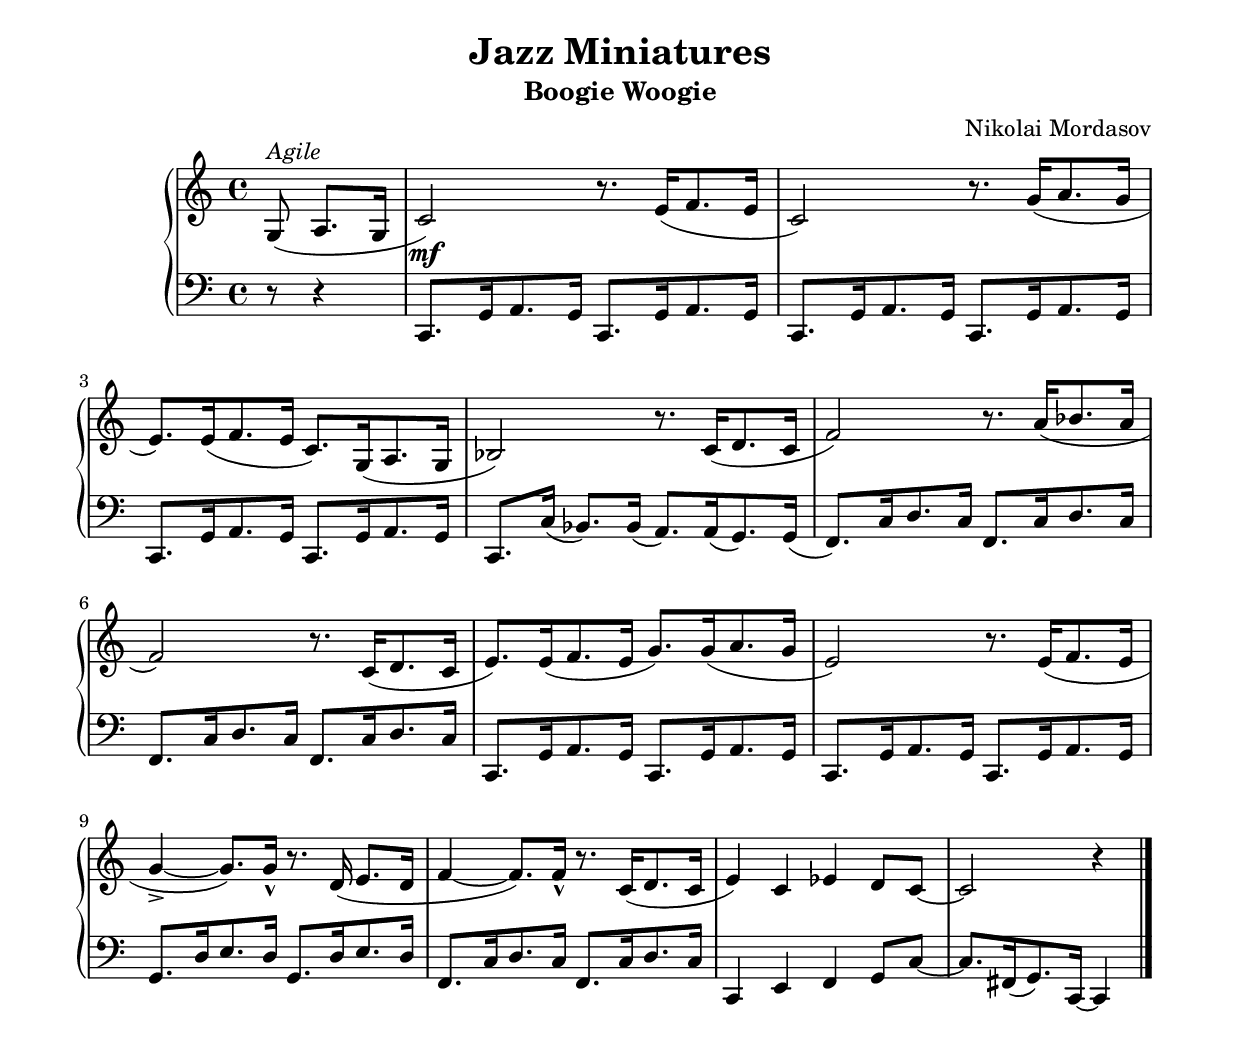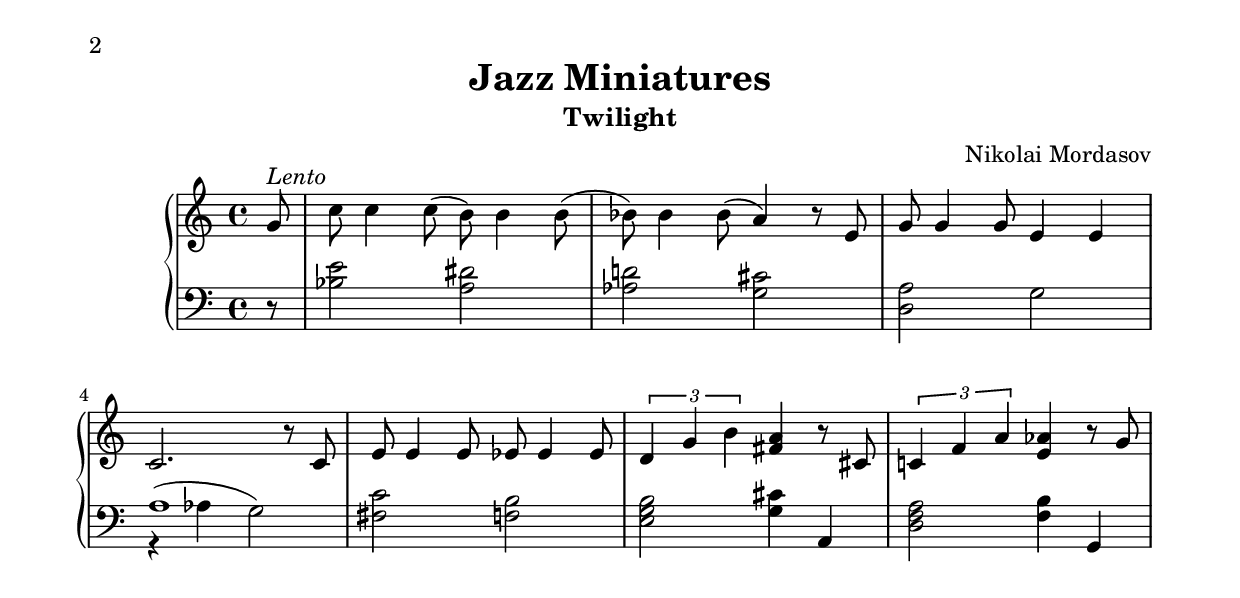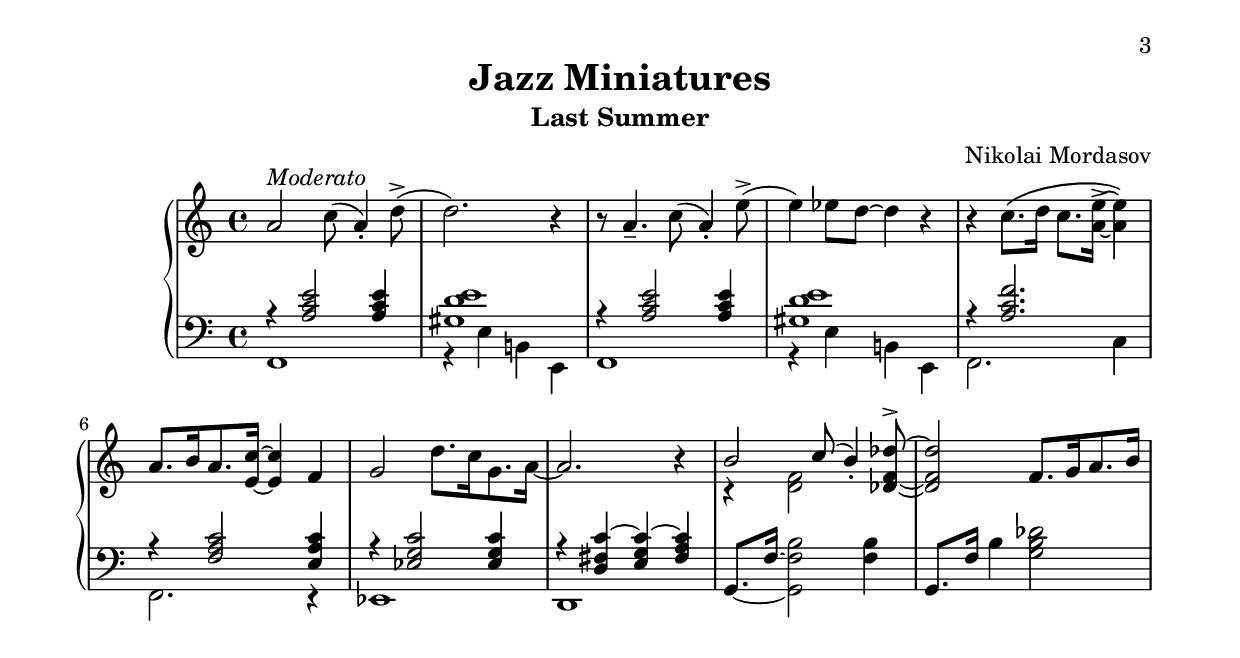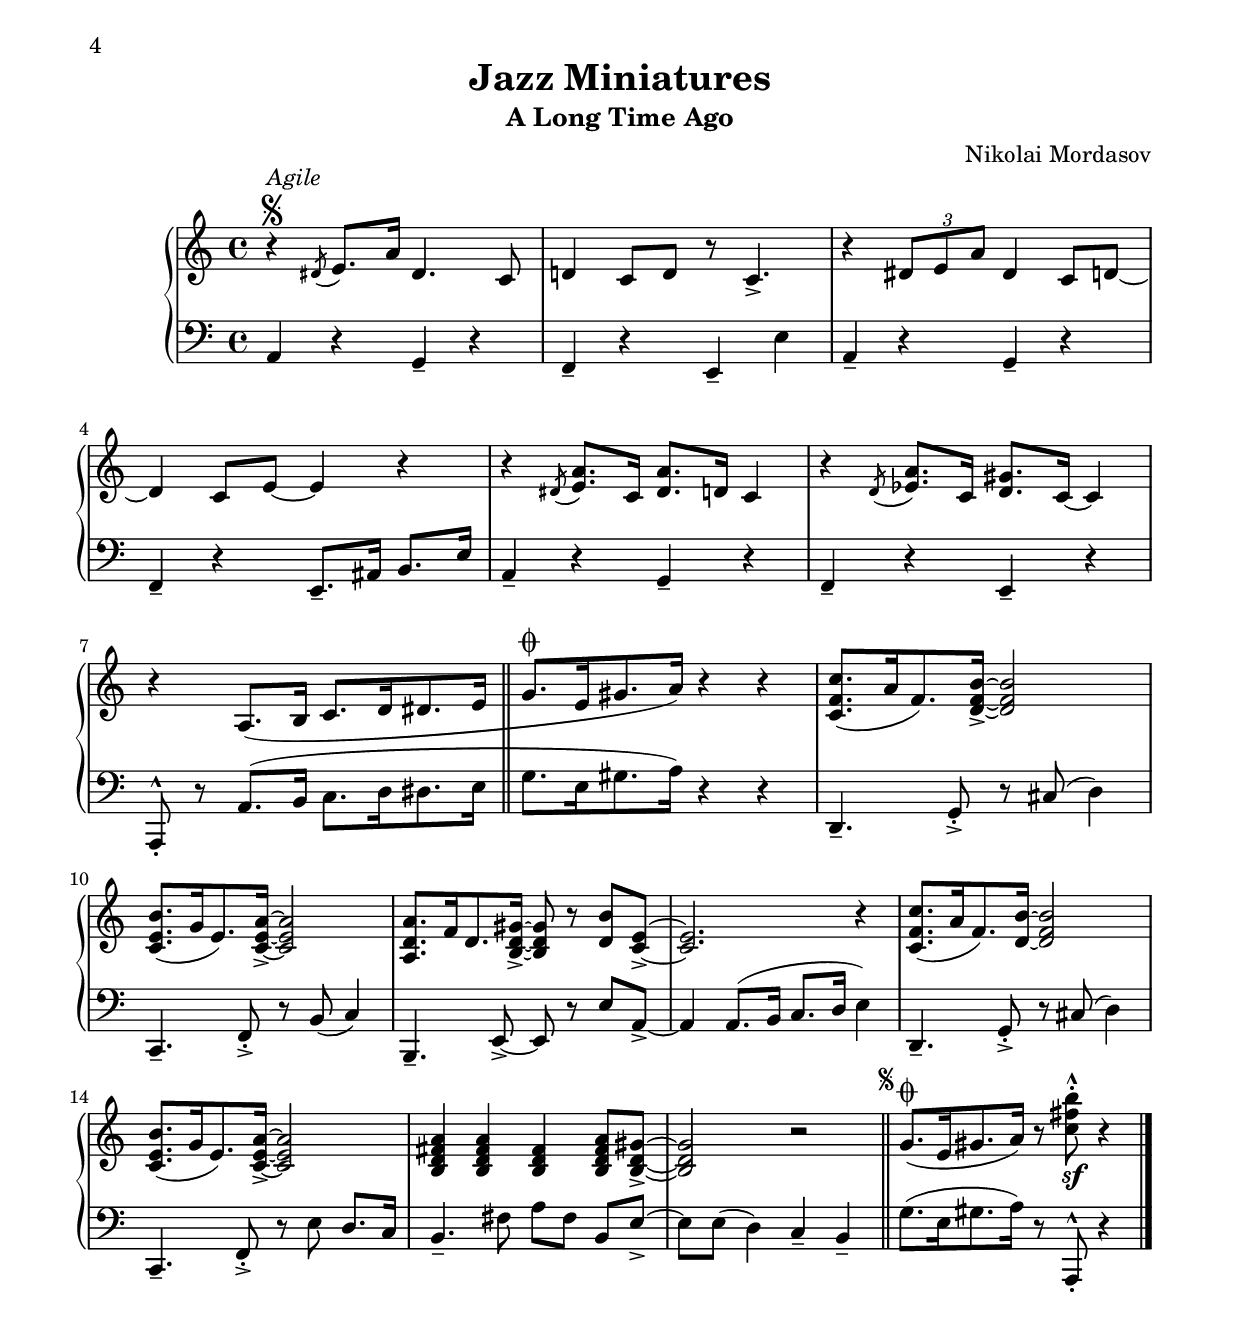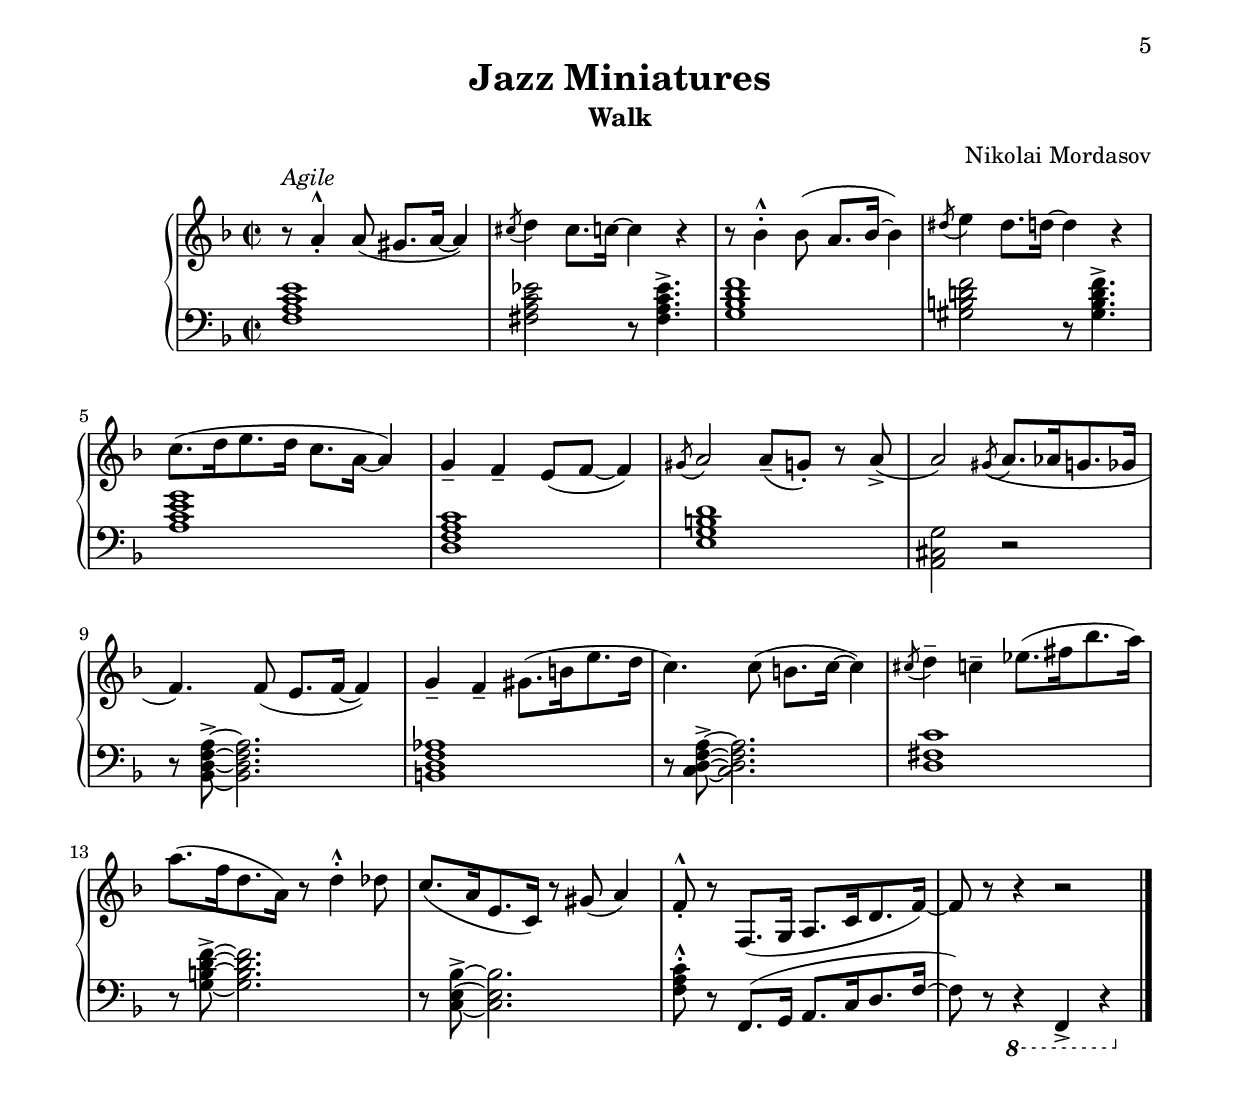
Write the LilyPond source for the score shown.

\version "2.20.0"

\header {
  title = "Jazz Miniatures"
  composer = "Nikolai Mordasov"
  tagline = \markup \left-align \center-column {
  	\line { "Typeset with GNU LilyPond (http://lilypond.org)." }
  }    
}


dynamicsOne = {
  \partial 4. s8 s4 | s1\mf | s1 | s1     % 1
  s1 | s1 | s1                            % 2
  s1 | s1 | s1                            % 3
  s1 | s1 | s2.                           % 4
}



upperOne = \relative c' {
  \clef treble
  \key c \major
  \time 4/4

  % 1
  \partial 4. g8(^\markup{\italic{Agile}} a8.[ g16] |
  c2) r8. e16([ f8. e16] |
  c2) r8. g'16[( a8. g16] |
  e8.)[ e16( f8. e16] c8.)[ g16( a8. g16] |

  % 2
  bes2) r8. c16[( d8. c16] | 
  f2) r8. a16[( bes8. a16] |
  f2) r8. c16[( d8. c16] |

  % 3
  e8.)[ e16( f8. e16] g8.)[ g16( a8. g16] |
  e2) r8. e16([ f8. e16] |
  g4_> ~ g8.)[ g16]_^ r8. d16( e8. d16

  % 4
  f4 ~ f8.)[ f16_^] r8. c16[( d8. c16] |
  e4) c ees d8[ c]~ |
  c2 r4 \bar "|." 
}

lowerOne = \relative c, {
  \clef bass
  \key c \major
  \time 4/4

  %1 
  \partial 4. r8 r4 |
  c8.[ g'16 a8. g16] c,8.[ g'16 a8. g16] |
  c,8.[ g'16 a8. g16] c,8.[ g'16 a8. g16] |
  c,8.[ g'16 a8. g16] c,8.[ g'16 a8. g16] |

  %2
  c,8.[ c'16]( bes8.)[ bes16]( a8.)[ a16( g8.) g16]( |
  f8.)[ c'16 d8. c16] f,8.[c'16 d8. c16] |
  f,8.[c'16 d8. c16] f,8.[c'16 d8. c16] |
  
  %3 
  c,8.[ g'16 a8. g16] c,8.[ g'16 a8. g16] |
  c,8.[ g'16 a8. g16] c,8.[ g'16 a8. g16] |
  g8.[ d'16 e8. d16] g,8.[ d'16 e8. d16] |

  %4
  f,8.[ c'16 d8. c16] f,8.[ c'16 d8. c16] |
  c,4 e f g8[ c] ~ |
  c8.[ fis,16( g8.) c,16] ~ c4 \bar "|."
}



\bookpart {
  \header {
    subtitle = "Boogie Woogie"
  }

  \score {
    \new PianoStaff = "PianoStaff_pf" 
      <<
      \new Staff = "upper" << \upperOne >>
      \new Dynamics = "dynamics" \dynamicsOne
      \new Staff = "lower" <<  \lowerOne >>
    >>
    \layout { }
  }

  \score {
    \new PianoStaff = "PianoStaff_pf" <<
      \new Staff = "upper" <<  \upperOne \dynamicsOne >>
      \new Staff = "lower" <<  \lowerOne \dynamicsOne >>
    >>
    \midi { 
      \tempo 4 = 120
    }
  }
}


dynamicsTwo = {
  \partial 8 s8 | s1 | s1 | s1 |     % 1 
}

upperTwo = \relative c'' {
  \clef treble
  \key c \major
  \time 4/4

  % 1
  \partial 8 g8^\markup{\italic{Lento}}   | % 1
  c8 c4 c8( b) b4 b8( |                     % 2
  bes8) bes4 bes 8( a4) r8 e |              % 3
  g g4 g8 e4 e |                            % 4

  % 2
  c2. r8 c8 |
  e e4 e8 ees ees4 ees8 |
  \tuplet 3/2 { d4 g b} <fis a> r8 cis |
  \tuplet 3/2 { c!4 f a} <e aes> r8 g |

}

lowerTwo = \relative c' {
  \clef bass
  \key c \major
  \time 4/4

  % 1
  \partial 8  r8 |
  <bes e>2 <a dis> |
  <aes d!> <g cis> |
  <d a'> g |

  % 2
  << a1 \\ \new Voice { \voiceTwo   \override Slur.positions = #'(5 . 0) r4^( aes g2) } >> \oneVoice
  <fis c'>2 <f! b> |
  <e g b> <g cis>4 a, |
  <d f a>2 <f b>4 g, |


}



\bookpart {
  \header {
    subtitle = "Twilight"
  }

  \score {
    \new PianoStaff = "PianoStaff_pf" 
      <<
      \new Staff = "upper" << \upperTwo >>
      \new Dynamics = "dynamics" \dynamicsTwo
      \new Staff = "lower" <<  \lowerTwo >>
    >>
    \layout { }
  }

  \score {
    \new PianoStaff = "PianoStaff_pf" <<
      \new Staff = "upper" <<  \upperTwo \dynamicsTwo >>
      \new Staff = "lower" <<  \lowerTwo \dynamicsTwo >>
    >>
    \midi { 
      \tempo 4 = 60
    }
  }
}


upperThree = \relative c'' {
  \clef treble
  \key c \major
  \time 4/4

  % 1
  a2^\markup{\italic{Moderato}} c8( a4-.) d8->( |
  d2.) r4 | 
  r8 a4._- c8( a4-.) e'8->( |
  e4) ees8[ d] ~ d4 r |

  % 2
  r4 c8.[\( d16] c8.[ <a e'-> >16] ~ q4\) |
  a8.[ b16 a8. <e c'>16] ~ q4 f |
  g2 d'8.[ c16 g8. a16] ~ |

  % 3
  a2. r4 |
  <<
    \new Voice {\voiceOne b2 c8( b4_.) }
    \\
    \new Voice {\voiceTwo r4 <d, f>2  }
  >>
  \oneVoice <des f des'^> >8 ~ | q2 f8.[ g16 a8. b16] |
}

lowerThree = \relative c' {
  \clef bass
  \key c \major
  \time 4/4

  <<
    \new Voice {
        \voiceOne
        % 1
        r4 <a c e>2 q4 | <gis d' e>1 | r4 <a c e>2 q4 | <gis d' e>1 |

        % 2
        r4 <a c f>2. | r4 <f a c>2 <e a c>4 | r4 <ees g c>2 q4 |

        % 3
        r4 <d fis c'> ~ <e g c> ~ <fis a c> |
    }
    \\
    \new Voice {
        \voiceTwo
        % 1
        f,1 | r4 e'4 b! e, | f1 | r4 e' b! e, |
        % 2
        f2. c'4 | f,2. r4 | ees1 |
        % 3
        d1
    }
  >>
  \oneVoice
  \set tieWaitForNote = ##t
  g8.[~ f'16~] <g, f' b>2 <f' b>4 |
  g,8.[ f'16] b4 <g b des>2 |
}



\bookpart {
  \header {
    subtitle = "Last Summer"
  }

  \score {
    \new PianoStaff = "PianoStaff_pf" 
      <<
      \new Staff = "upper" << \upperThree >>
      \new Staff = "lower" <<  \lowerThree >>
    >>
    \layout { }
  }

  \score {
    \new PianoStaff = "PianoStaff_pf" <<
      \new Staff = "upper"  \upperThree
      \new Staff = "lower"  \lowerThree
    >>
    \midi { 
      \tempo 4 = 90
    }
  }
}


upperFour = \relative c' {
  \clef treble
  \key c \major
  \time 4/4

  % 1
  r4^\segno^\markup{\italic{Agile}} \acciaccatura dis8 e8.[ a16] dis,4. c8 |
  d!4 c8[ d] r c4._> |
  r4 \tuplet 3/2 { dis8[ e a] } dis,4 c8[ d!] ~ |
  d4 c8[ e] ~ e4 r |
 
  % 2
  r4 \acciaccatura dis8 <e a>8.[ c16] <dis a'>8.[ d16] c4 |
  r4 \acciaccatura d8 <ees a>8.[ c16] <d gis>8.[ c16] ~ c4 | 
  r4 a8.[( b16] c8.[ d16 dis8. e16] \bar "||"

  % 3
  g8.[^\coda e16 gis8. a16]) r4 r4 |
  <c f, c>8.([ a16 f8.) <d f b>16]_> ~ q2 |
  <c e b'>8.[( g'16 e8.) <c e a>16]_> ~ q2 |

  % 4
  <a d a'>8.[ f'16 d8. <b d gis>16_>] ~ q8 r <d b'>[ <c e>_>] ~ |
  q2. r4 |
  <c f c'>8.[( a'16 f8.) <d b'>16] ~ <d f b>2 |
  <c e b'>8.[( g'16 e8.) <c e a>16_>] ~ q2 |

  % 5
  <b d fis a>4 q <b d fis> <b d fis a>8[ <b d gis>_>] ~ |
  q2 r2  \mark \markup { \abs-fontsize #8 \musicglyph "scripts.segno" } \bar "||"
  g'8.[(^\coda e16 gis8. a16]) r8 <c fis b>8^.^^_\sf r4 \bar "|."
}

lowerFour = \relative c {
  \clef bass
  \key c \major
  \time 4/4

  % 1
  a4 r g_- r |
  f_- r e_- e' |
  a,_- r g_- r |
  f_- r e8.[_- ais16] b8.[ e16] |

  % 2
  a,4_- r g_- r |
  f_- r e_- r |
  a,8_.^^ r a'8.[( b16] c8.[ d16 dis8. e16] \bar "||"

  % 3
  g8.[ e16 gis8. a16]) r4 r |
  d,,4._- g8_._> r cis( d4) |
  c,4._- f8_._> r b( c4) |

  % 4
  b,4._- e8_> ~ e r e'[ a,~_>] |
  a4 a8.[( b16] c8.[ d16] e4) |
  d,4._- g8_._> r cis( d4) |
  c,4._- f8_._> r e' d8.[ c16] |

  % 5
  b4._- fis'8 a[ fis] b,[ e_>] ~ |
  e[ e(] d4) c_- b_- \bar "||"
  
  g'8.([ e16 gis8. a16]) r8 a,,^^_. r4 \bar "|."
}




\bookpart {
  \header {
    subtitle = "A Long Time Ago"
  }

  \score {
    \new PianoStaff = "PianoStaff_pf" 
      <<
      \new Staff = "upper" << \upperFour >>
      \new Staff = "lower" <<  \lowerFour >>
    >>
    \layout { }
  }

  \score {
    \new PianoStaff = "PianoStaff_pf" <<
      \new Staff = "upper"  \upperFour
      \new Staff = "lower"  \lowerFour
    >>
    \midi { 
      \tempo 4 = 90
    }
  }
}

% agile
upperFive = \relative c'' {
  \clef treble
  \key f \major
  \time 2/2

  % 1
  r8^\markup{\italic{Agile}} a4_.^^ a8( gis8.[ a16] ~ a4) |
  \acciaccatura cis8 d4 cis8.[ c16] ~ c4 r |
  r8 bes4^.^^ bes8( a8.[ bes16] ~ bes4) |

  % 2
  \acciaccatura dis8 e4 dis8.[ d16] ~ d4 r |
  c8.[( d16 e8. d16] c8.[ a16] ~ a4) |
  g_- f_- e8([ f] ~ f4) |
  \acciaccatura gis8 a2 a8_-( g!_.) r a_>( |

  % 3
  a2) \acciaccatura gis8( a8. aes16 g8. ges16 |
  f4.) f8( e8. f16 ~ f4) |
  g4_- f_- gis8.( b16 e8. d16 |

  % 4
  c4.)  c8( b8. c16 ~ c4) |
  \acciaccatura cis8 d4^- c^- ees8.( fis16 bes8. a16) |
  a8.( f16 d8. a16) r8 d4^^^. des8 |

  % 5
  c8.( a16 e8. c16) r8 gis'8( a4) |
  f8_.^^ r8 f,8.( g16 a8. c16 d8. f16) ~ |
  f8 r r4 r2 \bar "|."
}

lowerFive = \relative c {
  \clef bass
  \key f \major
  \time 2/2

  % 1
  <f a c e>1 | 
  <fis a c ees>2 r8 q4.^> |
  <g bes d f>1 |

  % 2
  <gis b! d! f>2 r8 q4.^> |
  <a c e g>1 |
  <d, f a c> |
  <e g b d> |


  % 3
  <a, cis g'>2 r |
  r8 <bes d f a>8^> ~ q2. |
  <b d f aes>1 |

  % 4
  r8 <c d f a>^> ~ q2. |
  <d fis c'>1 |
  r8 <g b d f>^> ~ q2. |

  % 5
  r8 <c, e bes'>^> ~ q2. |
  <f a c>8^.^^ r8 f,8.[( g16] a8. c16 d8. f16 ~ |
  f8)    r \ottava #-1 r4    f,,4_> r4 \bar "|."

}




\bookpart {
  \header {
    subtitle = "Walk"
  }

  \score {
    \new PianoStaff = "PianoStaff_pf" 
      <<
      \new Staff = "upper" << \upperFive >>
      \new Staff = "lower" <<  \lowerFive >>
    >>
    \layout { }
  }

  \score {
    \new PianoStaff = "PianoStaff_pf" <<
      \new Staff = "upper"  \upperFive
      \new Staff = "lower"  \lowerFive
    >>
    \midi { 
      \tempo 4 = 105
    }
  }
}

% Moderato
upperSix = \relative c' {
  \clef treble
  \key g \major
  \time 4/4



}

lowerSix = \relative c {
  \clef bass
  \key g \major
  \time 4/4

}




\bookpart {
  \header {
    subtitle = "Seller, Apple"
  }

  \score {
    \new PianoStaff = "PianoStaff_pf" 
      <<
      \new Staff = "upper" << \upperSix >>
      \new Staff = "lower" <<  \lowerSix >>
    >>
    \layout { }
  }

  \score {
    \new PianoStaff = "PianoStaff_pf" <<
      \new Staff = "upper"  \upperSix
      \new Staff = "lower"  \lowerSix
    >>
    \midi { 
      \tempo 4 = 90
    }
  }
}


\paper {
    max-systems-per-page = 6
    top-margin = 15\mm
    bottom-margin = 15\mm
    left-margin = 15\mm
    right-margin = 15\mm   
}

    

